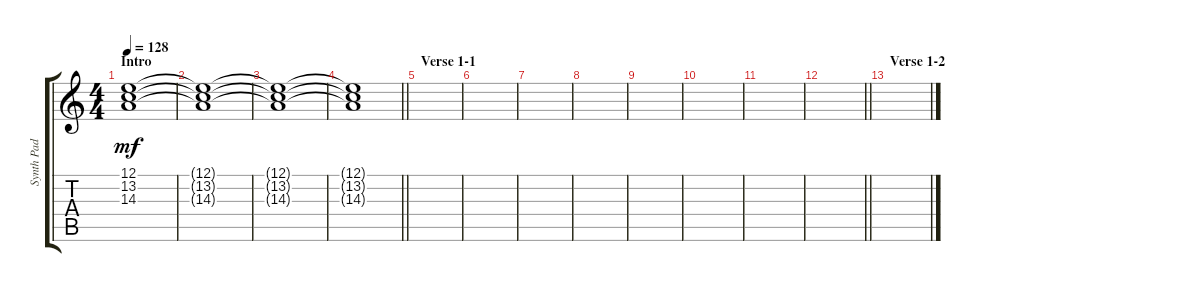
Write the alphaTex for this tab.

\track ("Synth Pad" "Synth Pad") {instrument pad2warm}
\staff {score tabs}
\tuning (E4 B3 G3 D3 A2 E2) {hide}
\ts (4 4)
\section ("" "Intro")
\tempo 128
\clef g2
\ks c
(12.1 13.2 14.3).1{dy mf instrument pad2warm} |
(12.1{t} 13.2{t} 14.3{t}).1 |
(12.1{t} 13.2{t} 14.3{t}).1 |
\barLineRight lightlight
(12.1{t} 13.2{t} 14.3{t}).1 |
\section ("" "Verse 1-1")
|
|
|
|
|
|
|
\barLineRight lightlight
|
\section ("" "Verse 1-2")
